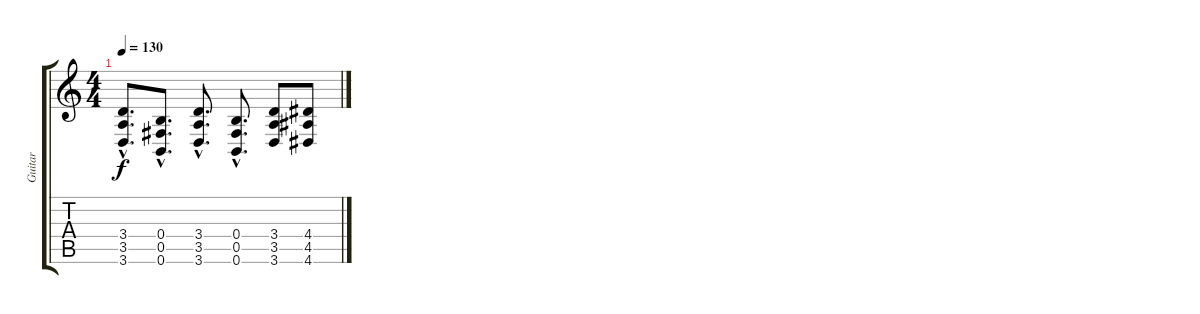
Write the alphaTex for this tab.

\track ("Guitar" "Guitar") {instrument distortionguitar}
\staff {score tabs}
\tuning (Db4 Ab3 E3 B2 Gb2 B1) {hide}
\ts (4 4)
\tempo 130
\clef g2
\ks c
(3.4{hac} 3.5{hac} 3.6{hac}).8{d dy f} (0.4{hac} 0.5{hac} 0.6{hac}).8{d} (3.4{hac} 3.5{hac} 3.6{hac}).8{d} (0.4{hac} 0.5{hac} 0.6{hac}).8{d} (3.4 3.5 3.6).8 (4.4 4.5 4.6).8
